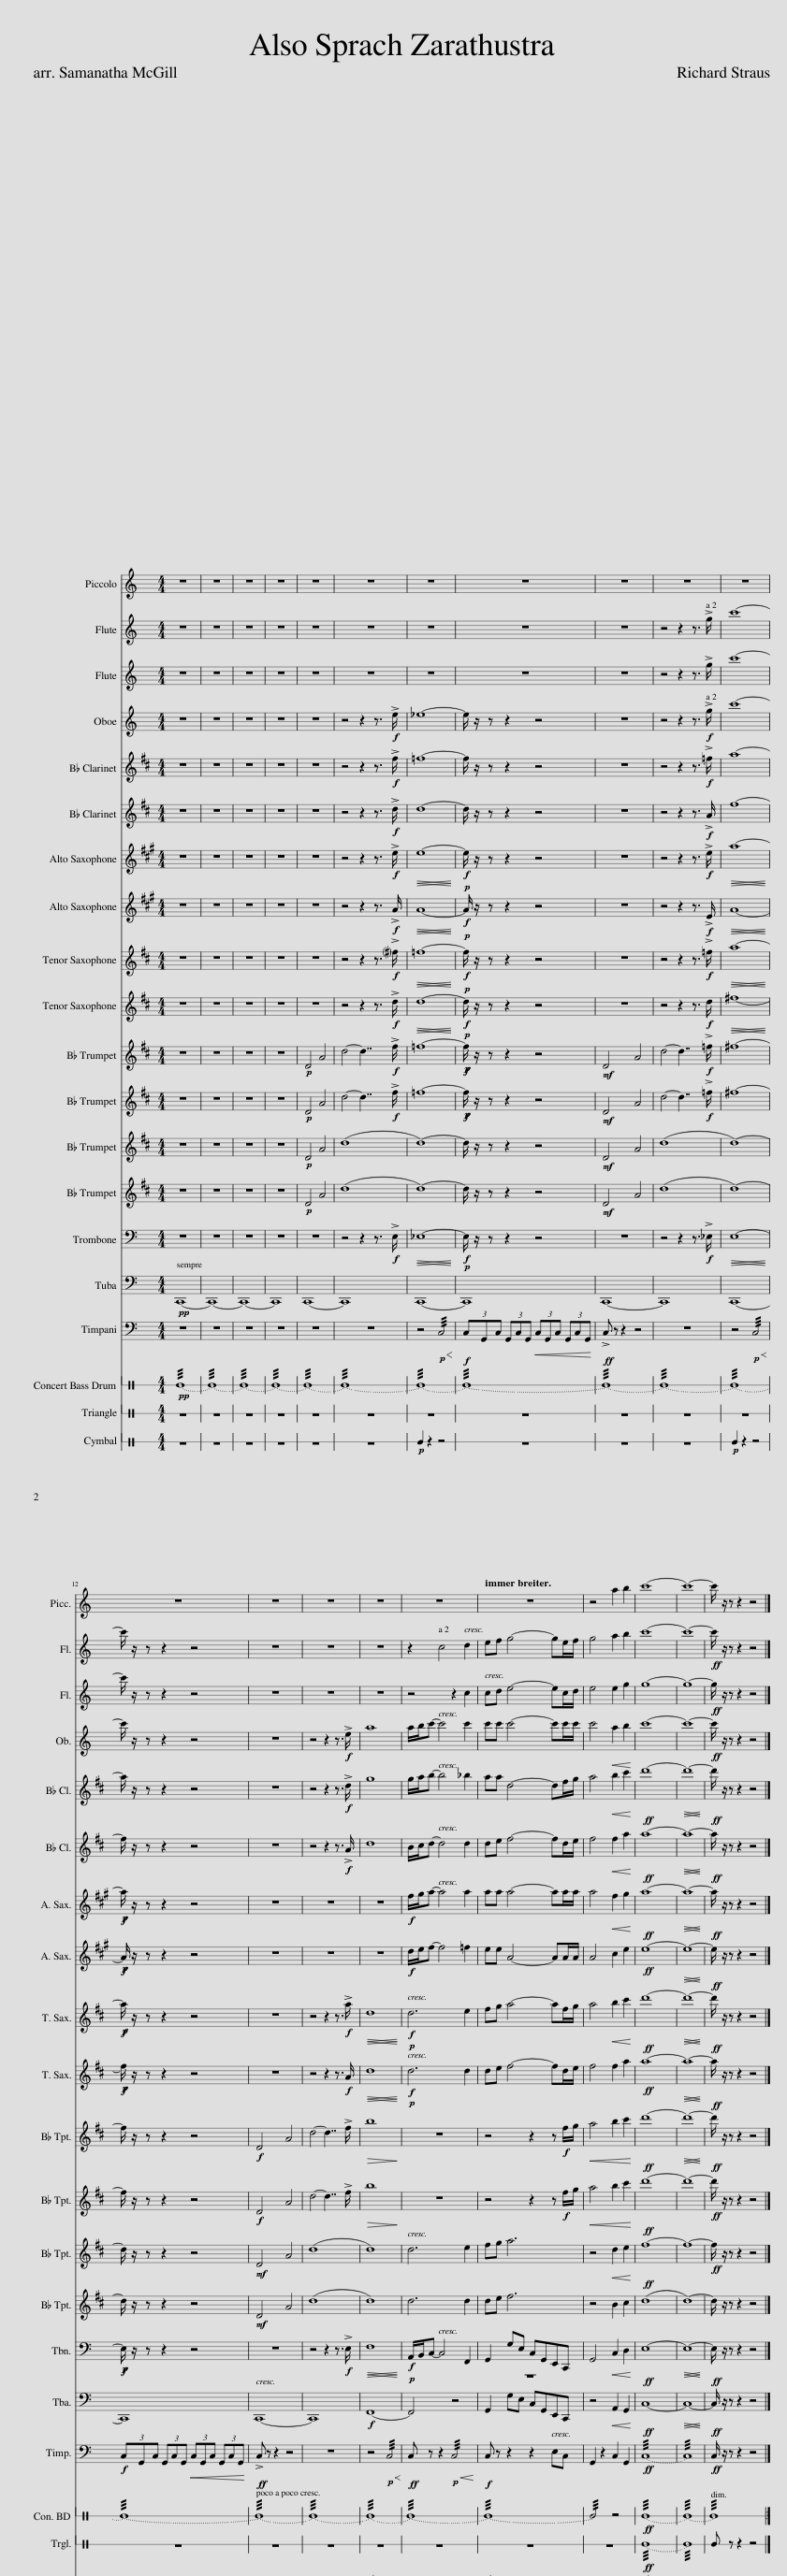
X:1
%%score 1 2 3 4 5 6 7 8 9 10 11 12 13 14 15 16 17 18 19 20
L:1/8
M:4/4
I:linebreak $
K:C
V:1 treble transpose=12
V:2 treble
V:3 treble
V:4 treble
V:5 treble transpose=-2
V:6 treble transpose=-2
V:7 treble transpose=-9
V:8 treble transpose=-9
V:9 treble transpose=-14
V:10 treble transpose=-14
V:11 treble transpose=-2
V:12 treble transpose=-2
V:13 treble transpose=-2
V:14 treble transpose=-2
V:15 bass
V:16 bass
V:17 bass
V:18 perc stafflines=1
K:none
V:19 perc stafflines=1
K:none
V:20 perc stafflines=1
K:none
V:1
 z8 | z8 | z8 | z8 | z8 | %5
 z8 | z8 | z8 | z8 | z8 | %10
 z8 |$ z8 | z8 | z8 | z8 | %15
 z8 | z8 | z4 a2 b2 | c'8- | c'8- | %20
 c'/ z/ z z2 z4 |] %21
V:2
 z8 | z8 | z8 | z8 | z8 | %5
 z8 | z8 | z8 | z8 | z4 z2 z3/2 !>!g/ | %10
 c'8- |$ c'/ z/ z z2 z4 | z8 | z8 | z8 | %15
 z2 c4 d2 | ef g4- ge/f/ | g4 a2 b2 | c'8- | c'8- | %20
!ff! c'/ z/ z z2 z4 |] %21
V:3
 z8 | z8 | z8 | z8 | z8 | %5
 z8 | z8 | z8 | z8 | z4 z2 z3/2 !>!g/ | %10
 c'8- |$ c'/ z/ z z2 z4 | z8 | z8 | z8 | %15
 z4 z2 c2 | cd e4- ec/d/ | e4 e2 g2 | g8- | g8- | %20
!ff! g/ z/ z z2 z4 |] %21
V:4
 z8 | z8 | z8 | z8 | z8 | %5
 z4 z2 z3/2!f! !>!e/ | _e8- | e/ z/ z z2 z4 | z8 | z4 z2 z3/2!f! !>!g/ | %10
 c'8- |$ c'/ z/ z z2 z4 | z8 | z4 z2 z3/2!f! !>!e/ | a8 | %15
 a/b/c'- c'4 c'2 | c'c' c'4- c'c'/c'/ | c'4!<(! a2 b2!<)! | c'8- | c'8- | %20
!ff! c'/ z/ z z2 z4 |] %21
V:5
[K:D] z8 | z8 | z8 | z8 | z8 | %5
 z4 z2 z3/2!f! !>!f/ | =f8- | f/ z/ z z2 z4 | z8 | z4 z2 z3/2!f! !>!=f/ | %10
 a8- |$ a/ z/ z z2 z4 | z8 | z4 z2 z3/2!f! !>!d/ | g8 | %15
 g/a/b- b4 _b2 | aa d4- df/g/ | a4!<(! b2 c'2!<)! |!ff! d'8- |!>(!!<(! d'8-!>)!!<)! | %20
!ff! d'/ z/ z z2 z4 |] %21
V:6
[K:D] z8 | z8 | z8 | z8 | z8 | %5
 z4 z2 z3/2!f! !>!d/ | d8- | d/ z/ z z2 z4 | z8 | z4 z2 z3/2!f! !>!A/ | %10
 f8- |$ f/ z/ z z2 z4 | z8 | z4 z2 z3/2!f! !>!A/ | d8 | %15
 B/c/d- d4 d2 | de f4- fd/e/ | f4!<(! f2 a2!<)! |!ff! a8- |!>(!!<(! a8-!>)!!<)! | %20
!ff! a/ z/ z z2 z4 |] %21
V:7
[K:A] z8 | z8 | z8 | z8 | z8 | %5
 z4 z2 z3/2!f! !>!e/ |!>(!!<(! e8-!>)!!<)! |!p!!f! e/ z/ z z2 z4 | z8 | z4 z2 z3/2!f! !>!e/ | %10
!>(!!<(! a8-!>)!!<)! |$!p!!f! a/ z/ z z2 z4 | z8 | z8 | z8 | %15
!f! f/g/a- a4 a2 | aa a4- aa/a/ | a4!<(! f2 g2!<)! |!ff! a8- |!>(!!<(! a8-!>)!!<)! | %20
!ff! a/ z/ z z2 z4 |] %21
V:8
[K:A] z8 | z8 | z8 | z8 | z8 | %5
 z4 z2 z3/2!f! !>!A/ |!>(!!<(! A8-!>)!!<)! |!p!!f! A/ z/ z z2 z4 | z8 | z4 z2 z3/2!f! !>!E/ | %10
!>(!!<(! A8-!>)!!<)! |$!p!!f! A/ z/ z z2 z4 | z8 | z8 | z8 | %15
!f! d/e/f- f4 =f2 | ee A4- AA/A/ | A4 c2 e2 |!ff! e8- |!>(!!<(! e8-!>)!!<)! | %20
!ff! e/ z/ z z2 z4 |] %21
V:9
[K:D] z8 | z8 | z8 | z8 | z8 | %5
 z4 z2 z3/2!f! !>!!courtesy!^f/ |!>(!!<(! =f8-!>)!!<)! |!p!!f! f/ z/ z z2 z4 | z8 | z4 z2 z3/2!f! !>!=f/ | %10
!>(!!<(! a8-!>)!!<)! |$!p!!f! a/ z/ z z2 z4 | z8 | z4 z2 z3/2!f! !>!a/ |!>(!!<(! d8!>)!!<)! | %15
!p!!f! d6 e2 | fg a4- af/g/ | a4!<(! b2 c'2!<)! |!ff! d'8- |!<(!!>(! d'8-!<)!!>)! | %20
!ff! d'/ z/ z z2 z4 |] %21
V:10
[K:D] z8 | z8 | z8 | z8 | z8 | %5
 z4 z2 z3/2!f! !>!d/ |!>(!!<(! d8-!>)!!<)! |!p!!f! d/ z/ z z2 z4 | z8 | z4 z2 z3/2!f! d/ | %10
!>(!!<(! ^f8-!>)!!<)! |$!p!!f! f/ z/ z z2 z4 | z8 | z4 z2 z3/2!f! A/ |!>(!!<(! d8!>)!!<)! | %15
!p!!f! d6 d2 | de f4- fd/e/ | f4 f2 a2 |!ff! a8- |!<(!!>(! a8-!<)!!>)! | %20
!ff! a/ z/ z z2 z4 |] %21
V:11
[K:D] z8 | z8 | z8 | z8 |!p! D4 A4 | %5
 d4- d7/2!f! !>!f/ | =f8- |!p!!f! f/ z/ z z2 z4 |!mf! D4 A4 | d4- d7/2!f! !>!=f/ | %10
 ^f8- |$ f/ z/ z z2 z4 |!f! D4 A4 | d4- d7/2 !>!f/ |!>(! b8!>)! | %15
 z8 | z4 z2 z!f! f/g/ |!<(! a4 b2 c'2!<)! |!ff! d'8- |!>(!!<(! d'8-!>)!!<)! | %20
!ff! d'/ z/ z z2 z4 |] %21
V:12
[K:D] z8 | z8 | z8 | z8 |!p! D4 A4 | %5
 d4- d7/2!f! !>!f/ | =f8- |!p!!f! f/ z/ z z2 z4 |!mf! D4 A4 | d4- d7/2!f! !>!=f/ | %10
 ^f8- |$ f/ z/ z z2 z4 |!f! D4 A4 | d4- d7/2 !>!f/ |!>(! b8!>)! | %15
 z8 | z4 z2 z!f! f/g/ |!<(! a4 b2 c'2!<)! |!ff! d'8- | d'8- | %20
!ff! d'/ z/ z z2 z4 |] %21
V:13
[K:D] z8 | z8 | z8 | z8 |!p! D4 A4 | %5
 (d8 | d8-) | d/ z/ z z2 z4 |!mf! D4 A4 | (d8 | %10
 d8-) |$ d/ z/ z z2 z4 |!mf! D4 A4 | (d8 | d8) | %15
 d6 e2 | fg a6 | z4!<(! d2 e2!<)! |!ff! f8- | f8- | %20
!ff! f/ z/ z z2 z4 |] %21
V:14
[K:D] z8 | z8 | z8 | z8 |!p! D4 A4 | %5
 (d8 | d8-) | d/ z/ z z2 z4 |!mf! D4 A4 | (d8 | %10
 d8-) |$ d/ z/ z z2 z4 |!mf! D4 A4 | (d8 | d8) | %15
 d6 d2 | de f6 | z4 B2 c2 | (d8 | d8-) | %20
 d/ z/ z z2 z4 |] %21
V:15
 z8 | z8 | z8 | z8 | z8 | %5
 z4 z2 z3/2!f! !>!E,/ |!>(!!<(! _E,8-!>)!!<)! |!p!!f! E,/ z/ z z2 z4 | z8 | z4 z2 z3/2!f! !>!_E,/ | %10
!>(!!<(! E,8-!>)!!<)! |$!p!!f! E,/ z/ z z2 z4 | z8 | z4 z2 z3/2!f! !>!E,/ |!>(!!<(! F,8!>)!!<)! | %15
!p!!f! A,,/B,,/C,- C,4 F,,2 | G,,2 G,E, C,G,,E,,C,, | G,,4!<(! C,2 D,2!<)! |!ff! E,8- |!>(!!<(! E,8-!>)!!<)! | %20
!ff! E,/ z/ z z2 z4 |] %21
V:16
!pp! C,,8- | C,,8- | C,,8- | C,,8 | C,,8- | %5
 C,,8 | C,,8- | C,,8 | C,,8- | C,,8 | %10
 C,,8- |$ C,,8 | C,,8- | C,,8 |!f! F,,8- | %15
 F,,4 z4 | G,,2 G,E, C,G,,E,,C,, | z4!<(! A,,2 G,,2!<)! |!ff! C,8- |!>(!!<(! C,8-!>)!!<)! | %20
!ff! C,/ z/ z z2 z4 |] %21
V:17
 z8 | z8 | z8 | z8 | z8 | %5
 z8 | z4!p!!<(! !///!C,4!<)! |!f! (3C,G,,C, (3G,,C,G,,!<(! (3C,G,,C, (3G,,C,G,,!<)! |!ff! !>!C, z z2 z4 | z8 | %10
 z4!p!!<(! !///!C,4!<)! |$!f! (3C,G,,C, (3G,,C,G,,!<(! (3C,G,,C, (3G,,C,G,,!<)! |!ff! !>!C, z z2 z4 | z8 | z4!p!!<(! !///!C,4!<)! | %15
!ff! C, z z2!p!!<(! !///!C,4!<)! |!f! C, z z2 z2 E,C, | G,,2 z2 C,2 G,,2 |!ff! !///!C,8- | !///!C,8 | %20
!ff! C,/ z/ z z2 z4 |] %21
V:18
!pp! !///!E8- | !///!E8- | !///!E8- | !///!E8- | !///!E8- | %5
 !///!E8- | !///!E8- | !///!E8- | !///!E8- | !///!E8- | %10
 !///!E8- |$ !///!E8- | !///!E8- | !///!E8- | !///!E8- | %15
 !///!E8- | !///!E8- | !///!E4 z4 |!ff! !///!E8- | !///!E8- | %20
 !///!E8 |] %21
V:19
 z8 | z8 | z8 | z8 | z8 | %5
 z8 | z8 | z8 | z8 | z8 | %10
 z8 |$ z8 | z8 | z8 | z8 | %15
 z8 | z8 | z8 |!ff! !///!E8- | !///!E8 | %20
 E z z2 z4 |] %21
V:20
 z8 | z8 | z8 | z8 | z8 | %5
 z8 |!p! E2 z2 z4 | z8 | z8 | z8 | %10
!p! E2 z2 z4 |$ z8 | z8 | z8 |!p! E2 z2 z4 | %15
 z8 |!mf! E2 z2 z4 | z8 |!ff! E2 z2 z4 | z8 | %20
 z8 |] %21
